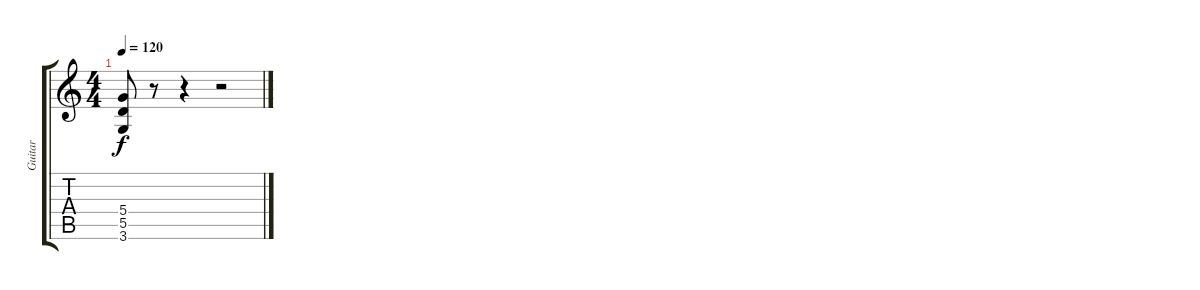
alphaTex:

\track ("Guitar" "Guitar") {instrument distortionguitar}
\staff {score tabs}
\tuning (E4 B3 G3 D3 A2 E2) {hide}
\ts (4 4)
\tempo 120
\clef g2
\ks c
(5.4 5.5 3.6).8{dy f} r.8 r.4 r.2
